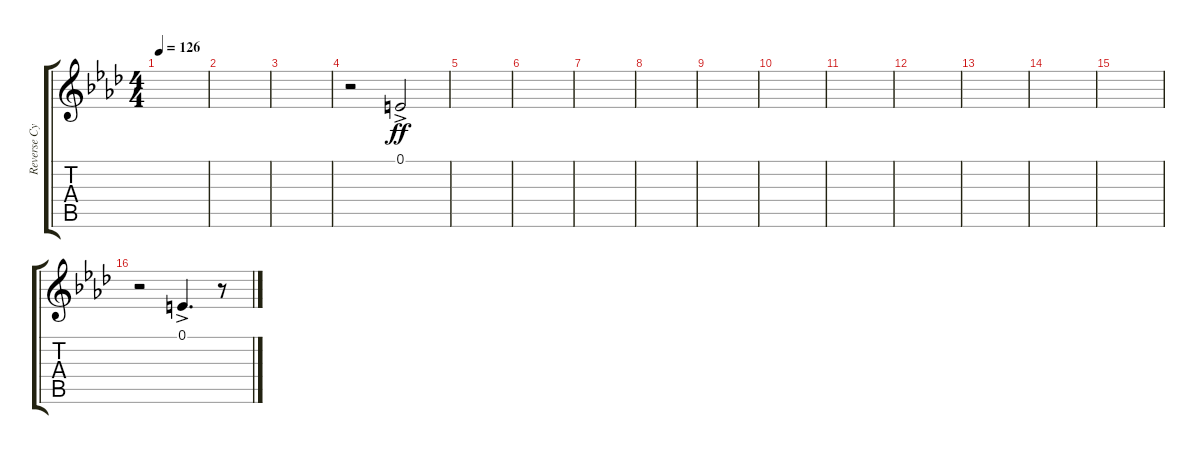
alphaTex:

\track ("Reverse Cymbal" "Reverse Cy") {instrument reversecymbal}
\staff {score tabs}
\tuning (E4 B3 G3 D3 A2 E2) {hide}
\ts (4 4)
\tempo 126
\clef g2
\ks ab
|
|
|
r.2 0.1{ac}.2{dy ff} |
|
|
|
|
|
|
|
|
|
|
|
r.2 0.1{ac}.4{d} r.8
